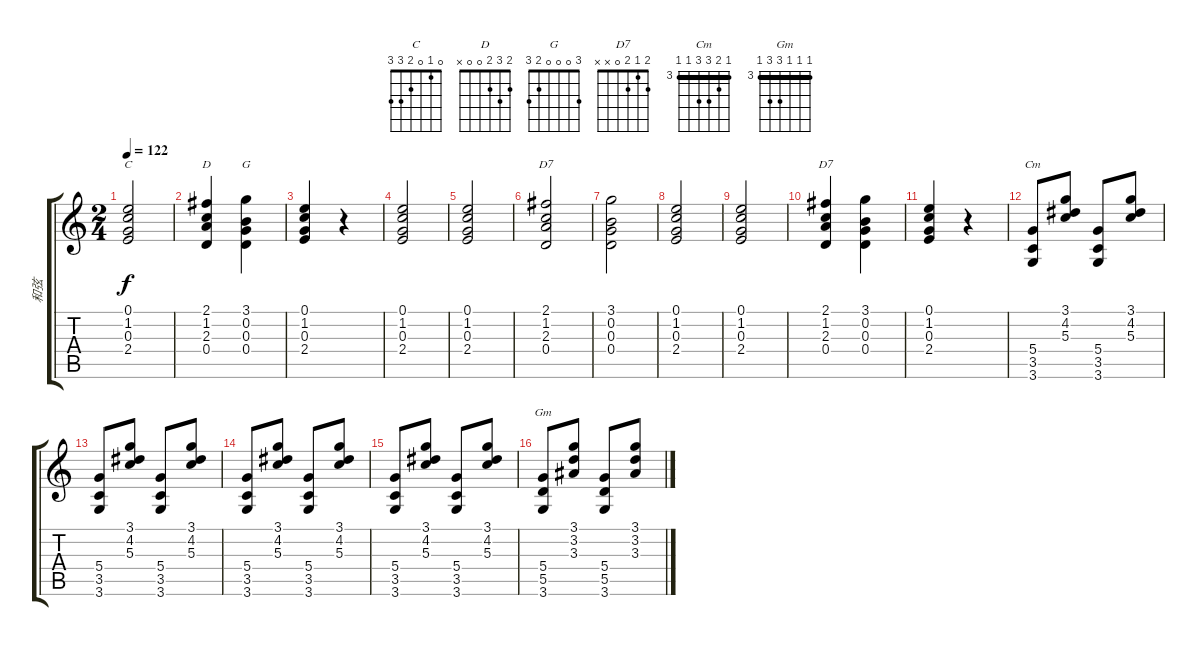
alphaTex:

\track ("和弦" "和弦") {instrument acousticguitarsteel}
\staff {score tabs}
\tuning (E4 B3 G3 D3 A2 E2) {hide}
\chord ("C" 0 1 0 2 3 3)
\chord ("D" 2 3 2 0 0 x)
\chord ("G" 3 0 0 0 2 3)
\chord ("D7" 2 1 2 0 0 x)
\chord ("D7" 2 1 2 0 x x)
\chord ("Cm" 3 4 5 5 3 3) {firstfret 3 barre 3}
\chord ("Gm" 3 3 3 5 5 3) {firstfret 3 barre 3}
\ts (2 4)
\tempo 122
\clef g2
\ks c
(0.1 1.2 0.3 2.4).2{ch "C" dy f} |
(2.1 1.2 2.3 0.4).4{ch "D"} (3.1 0.2 0.3 0.4).4{ch "G"} |
(0.1 1.2 0.3 2.4).4 r.4 |
(0.1 1.2 0.3 2.4).2 |
(0.1 1.2 0.3 2.4).2 |
(2.1 1.2 2.3 0.4).2{ch "D7"} |
(3.1 0.2 0.3 0.4).2 |
(0.1 1.2 0.3 2.4).2 |
(0.1 1.2 0.3 2.4).2 |
(2.1 1.2 2.3 0.4).4{ch "D7"} (3.1 0.2 0.3 0.4).4 |
(0.1 1.2 0.3 2.4).4 r.4 |
(5.4 3.5 3.6).8{ch "Cm"} (3.1 4.2 5.3).8 (5.4 3.5 3.6).8 (3.1 4.2 5.3).8 |
(5.4 3.5 3.6).8 (3.1 4.2 5.3).8 (5.4 3.5 3.6).8 (3.1 4.2 5.3).8 |
(5.4 3.5 3.6).8 (3.1 4.2 5.3).8 (5.4 3.5 3.6).8 (3.1 4.2 5.3).8 |
(5.4 3.5 3.6).8 (3.1 4.2 5.3).8 (5.4 3.5 3.6).8 (3.1 4.2 5.3).8 |
(5.4 5.5 3.6).8{ch "Gm"} (3.1 3.2 3.3).8 (5.4 5.5 3.6).8 (3.1 3.2 3.3).8
